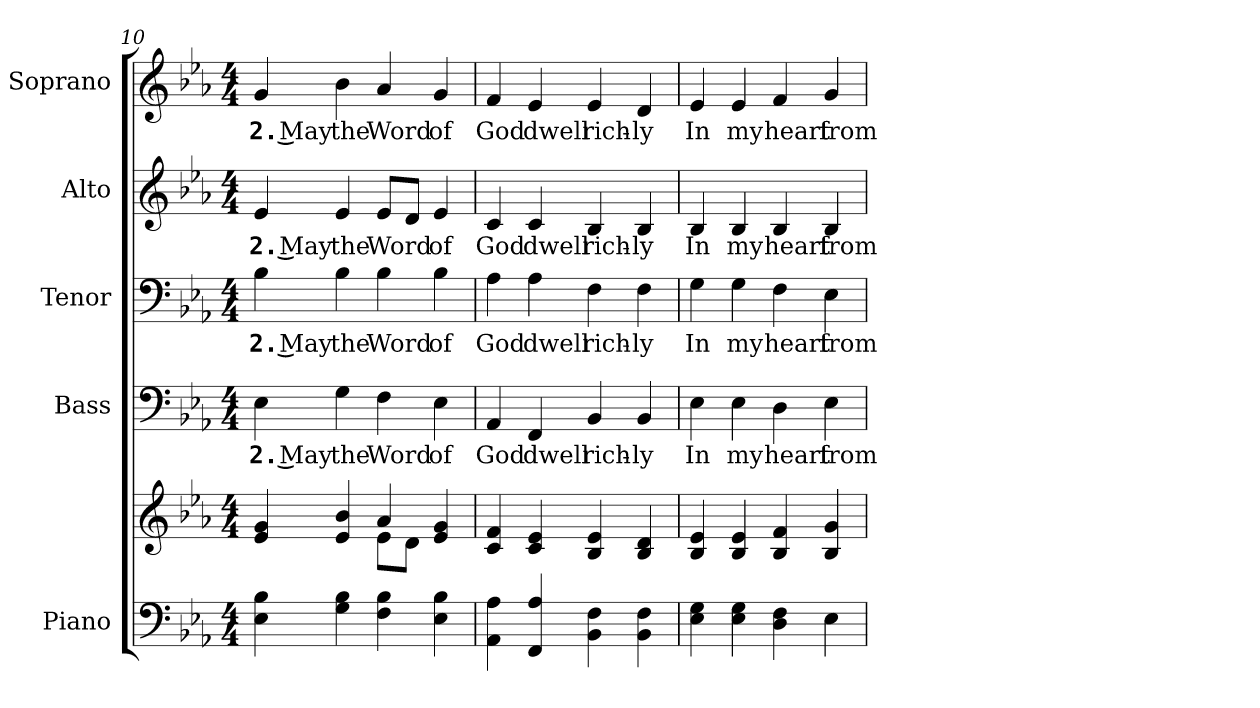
**kern	**kern	**kern	**text	**kern	**text	**kern	**text	**kern	**text
*part5	*part5	*part4	*part4	*part3	*part3	*part2	*part2	*part1	*part1
*staff6	*staff5	*staff4	*staff4	*staff3	*staff3	*staff2	*staff2	*staff1	*staff1
*I"Piano	*	*I"Bass	*	*I"Tenor	*	*I"Alto	*	*I"Soprano	*
*I'Pno.	*	*I'B.	*	*I'T.	*	*I'A.	*	*I'S.	*
*clefF4	*clefG2	*clefF4	*	*clefF4	*	*clefG2	*	*clefG2	*
*k[b-e-a-]	*k[b-e-a-]	*k[b-e-a-]	*	*k[b-e-a-]	*	*k[b-e-a-]	*	*k[b-e-a-]	*
*E-:	*E-:	*E-:	*	*E-:	*	*E-:	*	*E-:	*
*M4/4	*M4/4	*M4/4	*	*M4/4	*	*M4/4	*	*M4/4	*
=10	=10	=10	=10	=10	=10	=10	=10	=10	=10
*	*^	*	*	*	*	*	*	*	*
!	!	!	!	!LO:LY:b:color=#000000	!	!	!	!	!	!
!	!	!	!	!	!	!LO:LY:b:color=#000000	!	!	!	!
!	!	!	!	!	!	!	!	!LO:LY:b:color=#000000	!	!
!	!	!	!	!	!	!	!	!	!	!LO:LY:b:color=#000000
4E-i\ 4B-i	4e-i/ 4gi	2ryy	4E-i\	2. May	4B-i\	2. May	4e-i/	2. May	4gi/	2. May
!	!	!	!	!LO:LY:b:color=#000000	!	!	!	!	!	!
!	!	!	!	!	!	!LO:LY:b:color=#000000	!	!	!	!
!	!	!	!	!	!	!	!	!LO:LY:b:color=#000000	!	!
!	!	!	!	!	!	!	!	!	!	!LO:LY:b:color=#000000
4Gi\ 4B-i	4e-i/ 4b-i	.	4Gi\	the	4B-i\	the	4e-i/	the	4b-i\	the
!	!	!	!	!LO:LY:b:color=#000000	!	!	!	!	!	!
!	!	!	!	!	!	!LO:LY:b:color=#000000	!	!	!	!
!	!	!	!	!	!	!	!	!LO:LY:b:color=#000000	!	!
!	!	!	!	!	!	!	!	!	!	!LO:LY:b:color=#000000
4Fi\ 4B-i	4a-i/	8e-i\L	4Fi\	Word	4B-i\	Word	8e-i/L	Word	4a-i/	Word
.	.	8di\J	.	.	.	.	8di/J	.	.	.
!	!	!	!	!LO:LY:b:color=#000000	!	!	!	!	!	!
!	!	!	!	!	!	!LO:LY:b:color=#000000	!	!	!	!
!	!	!	!	!	!	!	!	!LO:LY:b:color=#000000	!	!
!	!	!	!	!	!	!	!	!	!	!LO:LY:b:color=#000000
4E-i\ 4B-i	4e-i/ 4gi	4ryy	4E-i\	of	4B-i\	of	4e-i/	of	4gi/	of
*	*v	*v	*	*	*	*	*	*	*	*
!!LO:PB:g=z
=11	=11	=11	=11	=11	=11	=11	=11	=11	=11
*	*^	*	*	*	*	*	*	*	*
!	!	!	!	!LO:LY:b:color=#000000	!	!	!	!	!	!
*	*v	*v	*	*	*	*	*	*	*	*
*	*^	*	*	*	*	*	*	*	*
!	!	!	!	!	!	!LO:LY:b:color=#000000	!	!	!	!
*	*v	*v	*	*	*	*	*	*	*	*
*	*^	*	*	*	*	*	*	*	*
!	!	!	!	!	!	!	!	!LO:LY:b:color=#000000	!	!
*	*v	*v	*	*	*	*	*	*	*	*
*	*^	*	*	*	*	*	*	*	*
!	!	!	!	!	!	!	!	!	!	!LO:LY:b:color=#000000
*	*v	*v	*	*	*	*	*	*	*	*
4AA-i\ 4A-i	4ci/ 4fi	4AA-i/	God	4A-i\	God	4ci/	God	4fi/	God
!	!	!	!LO:LY:b:color=#000000	!	!	!	!	!	!
!	!	!	!	!	!LO:LY:b:color=#000000	!	!	!	!
!	!	!	!	!	!	!	!LO:LY:b:color=#000000	!	!
!	!	!	!	!	!	!	!	!	!LO:LY:b:color=#000000
4FFi/ 4A-i	4ci/ 4e-i	4FFi/	dwell	4A-i\	dwell	4ci/	dwell	4e-i/	dwell
!	!	!	!LO:LY:b:color=#000000	!	!	!	!	!	!
!	!	!	!	!	!LO:LY:b:color=#000000	!	!	!	!
!	!	!	!	!	!	!	!LO:LY:b:color=#000000	!	!
!	!	!	!	!	!	!	!	!	!LO:LY:b:color=#000000
4BB-i\ 4Fi	4B-i/ 4e-i	4BB-i/	rich-	4Fi\	rich-	4B-i/	rich-	4e-i/	rich-
!	!	!	!LO:LY:b:color=#000000	!	!	!	!	!	!
!	!	!	!	!	!LO:LY:b:color=#000000	!	!	!	!
!	!	!	!	!	!	!	!LO:LY:b:color=#000000	!	!
!	!	!	!	!	!	!	!	!	!LO:LY:b:color=#000000
4BB-i\ 4Fi	4B-i/ 4di	4BB-i/	-ly	4Fi\	-ly	4B-i/	-ly	4di/	-ly
=12	=12	=12	=12	=12	=12	=12	=12	=12	=12
!	!	!	!LO:LY:b:color=#000000	!	!	!	!	!	!
!	!	!	!	!	!LO:LY:b:color=#000000	!	!	!	!
!	!	!	!	!	!	!	!LO:LY:b:color=#000000	!	!
!	!	!	!	!	!	!	!	!	!LO:LY:b:color=#000000
4E-i\ 4Gi	4B-i/ 4e-i	4E-i\	In	4Gi\	In	4B-i/	In	4e-i/	In
!	!	!	!LO:LY:b:color=#000000	!	!	!	!	!	!
!	!	!	!	!	!LO:LY:b:color=#000000	!	!	!	!
!	!	!	!	!	!	!	!LO:LY:b:color=#000000	!	!
!	!	!	!	!	!	!	!	!	!LO:LY:b:color=#000000
4E-i\ 4Gi	4B-i/ 4e-i	4E-i\	my	4Gi\	my	4B-i/	my	4e-i/	my
!	!	!	!LO:LY:b:color=#000000	!	!	!	!	!	!
!	!	!	!	!	!LO:LY:b:color=#000000	!	!	!	!
!	!	!	!	!	!	!	!LO:LY:b:color=#000000	!	!
!	!	!	!	!	!	!	!	!	!LO:LY:b:color=#000000
4Di\ 4Fi	4B-i/ 4fi	4Di\	heart	4Fi\	heart	4B-i/	heart	4fi/	heart
!	!	!	!LO:LY:b:color=#000000	!	!	!	!	!	!
!	!	!	!	!	!LO:LY:b:color=#000000	!	!	!	!
!	!	!	!	!	!	!	!LO:LY:b:color=#000000	!	!
!	!	!	!	!	!	!	!	!	!LO:LY:b:color=#000000
4E-i\	4B-i/ 4gi	4E-i\	from	4E-i\	from	4B-i/	from	4gi/	from
=	=	=	=	=	=	=	=	=	=
*-	*-	*-	*-	*-	*-	*-	*-	*-	*-
